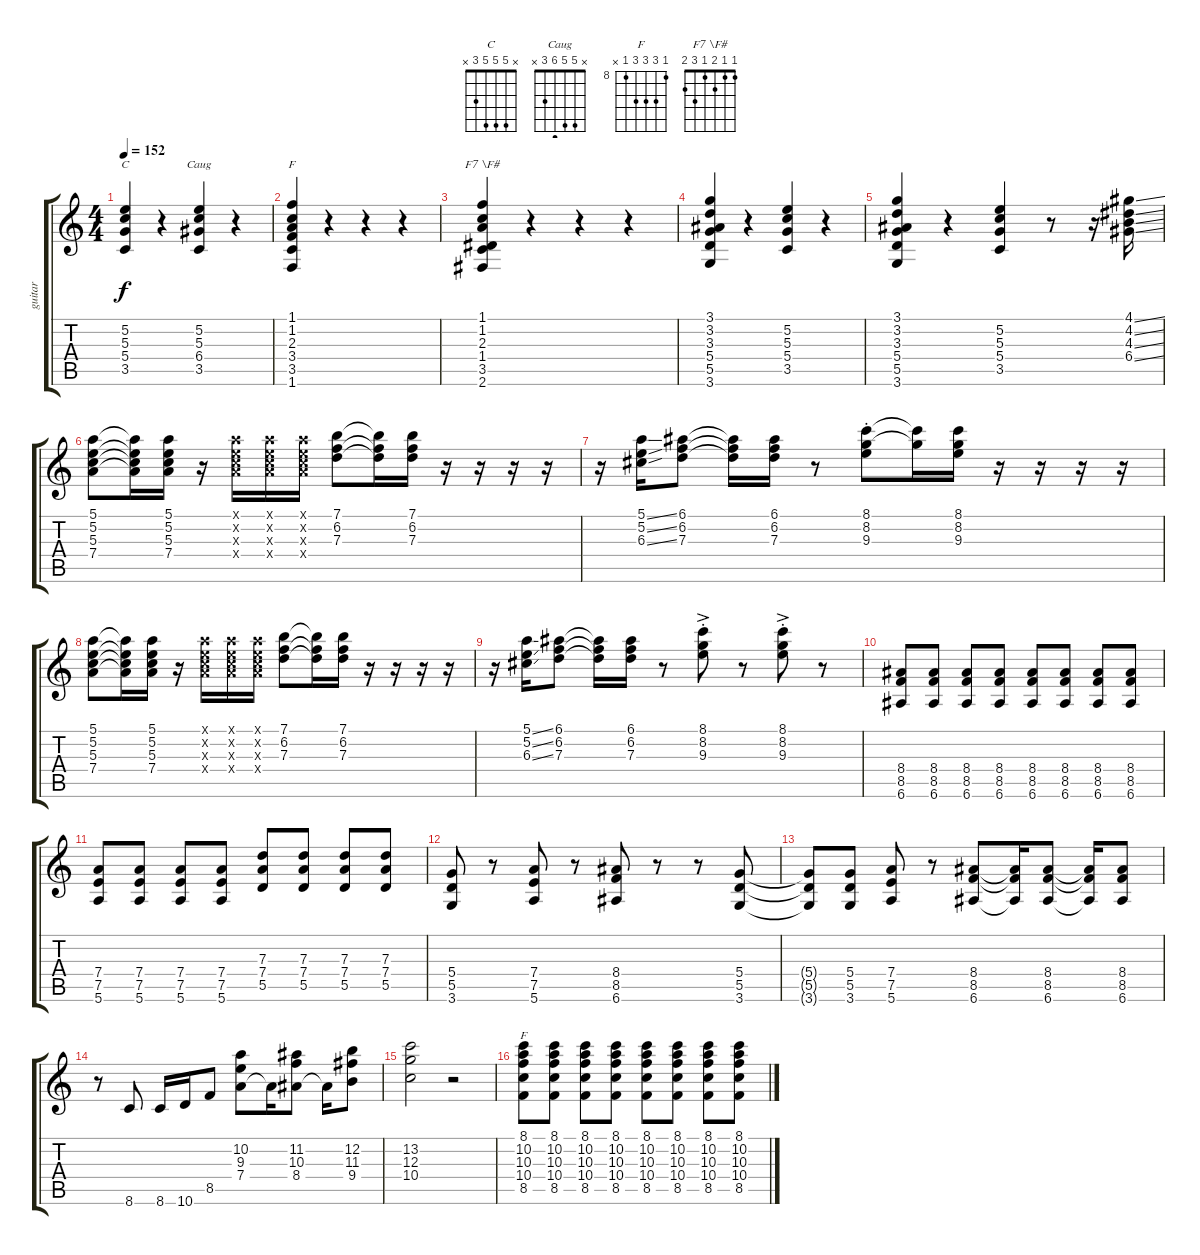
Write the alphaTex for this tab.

\track ("guitar" "guitar") {instrument electricguitarclean}
\staff {score tabs}
\tuning (E4 B3 G3 D3 A2 E2) {hide}
\chord ("C" x 5 5 5 3 x)
\chord ("Caug" x 5 5 6 3 x)
\chord ("F" 1 1 2 3 3 1)
\chord ("F7 \\F#" 1 1 2 1 3 2)
\chord ("F" 8 10 10 10 8 x) {firstfret 8}
\ts (4 4)
\tempo 152
\clef g2
\ks c
(5.2 5.3 5.4 3.5).4{ch "C" dy f} r.4 (5.2 5.3 6.4 3.5).4{ch "Caug"} r.4 |
(1.1 1.2 2.3 3.4 3.5 1.6).4{ch "F"} r.4 r.4 r.4 |
(1.1 1.2 2.3 1.4 3.5 2.6).4{ch "F7 \\F#"} r.4 r.4 r.4 |
(3.1 3.2 3.3 5.4 5.5 3.6).4 r.4 (5.2 5.3 5.4 3.5).4 r.4 |
(3.1 3.2 3.3 5.4 5.5 3.6).4 r.4 (5.2 5.3 5.4 3.5).4 r.8 r.16 (4.1{ss} 4.2{ss} 4.3{ss} 6.4{ss}).16 |
(5.1 5.2 5.3 7.4).8 (5.1{t} 5.2{t} 5.3{t} 7.4{t}).16 (5.1 5.2 5.3 7.4).16 r.16 (5.1{x} 5.2{x} 5.3{x} 7.4{x}).16 (5.1{x} 5.2{x} 5.3{x} 7.4{x}).16 (5.1{x} 5.2{x} 5.3{x} 7.4{x}).16 (7.1 6.2 7.3).8 (7.1{t} 6.2{t} 7.3{t}).16 (7.1 6.2 7.3).16 r.16 r.16 r.16 r.16 |
r.16 (5.1{ss} 5.2{ss} 6.3{ss}).16 (6.1 6.2 7.3).8 (6.1{t} 6.2{t} 7.3{t}).16 (6.1 6.2 7.3).16 r.8 (8.1 8.2 9.3{st}).8 (8.1{t} 8.2{t}).16 (8.1 8.2 9.3).16 r.16 r.16 r.16 r.16 |
(5.1 5.2 5.3 7.4).8 (5.1{t} 5.2{t} 5.3{t} 7.4{t}).16 (5.1 5.2 5.3 7.4).16 r.16 (5.1{x} 5.2{x} 5.3{x} 7.4{x}).16 (5.1{x} 5.2{x} 5.3{x} 7.4{x}).16 (5.1{x} 5.2{x} 5.3{x} 7.4{x}).16 (7.1 6.2 7.3).8 (7.1{t} 6.2{t} 7.3{t}).16 (7.1 6.2 7.3).16 r.16 r.16 r.16 r.16 |
r.16 (5.1{ss} 5.2{ss} 6.3{ss}).16 (6.1 6.2 7.3).8 (6.1{t} 6.2{t} 7.3{t}).16 (6.1 6.2 7.3).16 r.8 (8.1 8.2 9.3{ac st}).8 r.8 (8.1{ac st} 8.2 9.3).8 r.8 |
(8.4 8.5 6.6).8 (8.4 8.5 6.6).8 (8.4 8.5 6.6).8 (8.4 8.5 6.6).8 (8.4 8.5 6.6).8 (8.4 8.5 6.6).8 (8.4 8.5 6.6).8 (8.4 8.5 6.6).8 |
(7.4 7.5 5.6).8 (7.4 7.5 5.6).8 (7.4 7.5 5.6).8 (7.4 7.5 5.6).8 (7.3 7.4 5.5).8 (7.3 7.4 5.5).8 (7.3 7.4 5.5).8 (7.3 7.4 5.5).8 |
(5.4 5.5 3.6).8 r.8 (7.4 7.5 5.6).8 r.8 (8.4 8.5 6.6).8 r.8 r.8 (5.4 5.5 3.6).8 |
(5.4{t} 5.5{t} 3.6{t}).8 (5.4 5.5 3.6).8 (7.4 7.5 5.6).8 r.8 (8.4 8.5 6.6).8 (8.4{t} 8.5{t} 6.6{t}).16 (8.4 8.5 6.6).8 (8.4{t} 8.5{t} 6.6{t}).16 (8.4 8.5 6.6).8 |
r.8 8.6.8 8.6.16 10.6.16 8.5.8 (10.2 9.3 7.4).8 7.4{t}.16 (11.2 10.3 8.4).8 8.4{t}.16 (12.2 11.3 9.4).8 |
(13.2 12.3 10.4).2 r.2 |
(8.1 10.2 10.3 10.4 8.5).8{ch "F"} (8.1 10.2 10.3 10.4 8.5).8 (8.1 10.2 10.3 10.4 8.5).8 (8.1 10.2 10.3 10.4 8.5).8 (8.1 10.2 10.3 10.4 8.5).8 (8.1 10.2 10.3 10.4 8.5).8 (8.1 10.2 10.3 10.4 8.5).8 (8.1 10.2 10.3 10.4 8.5).8
